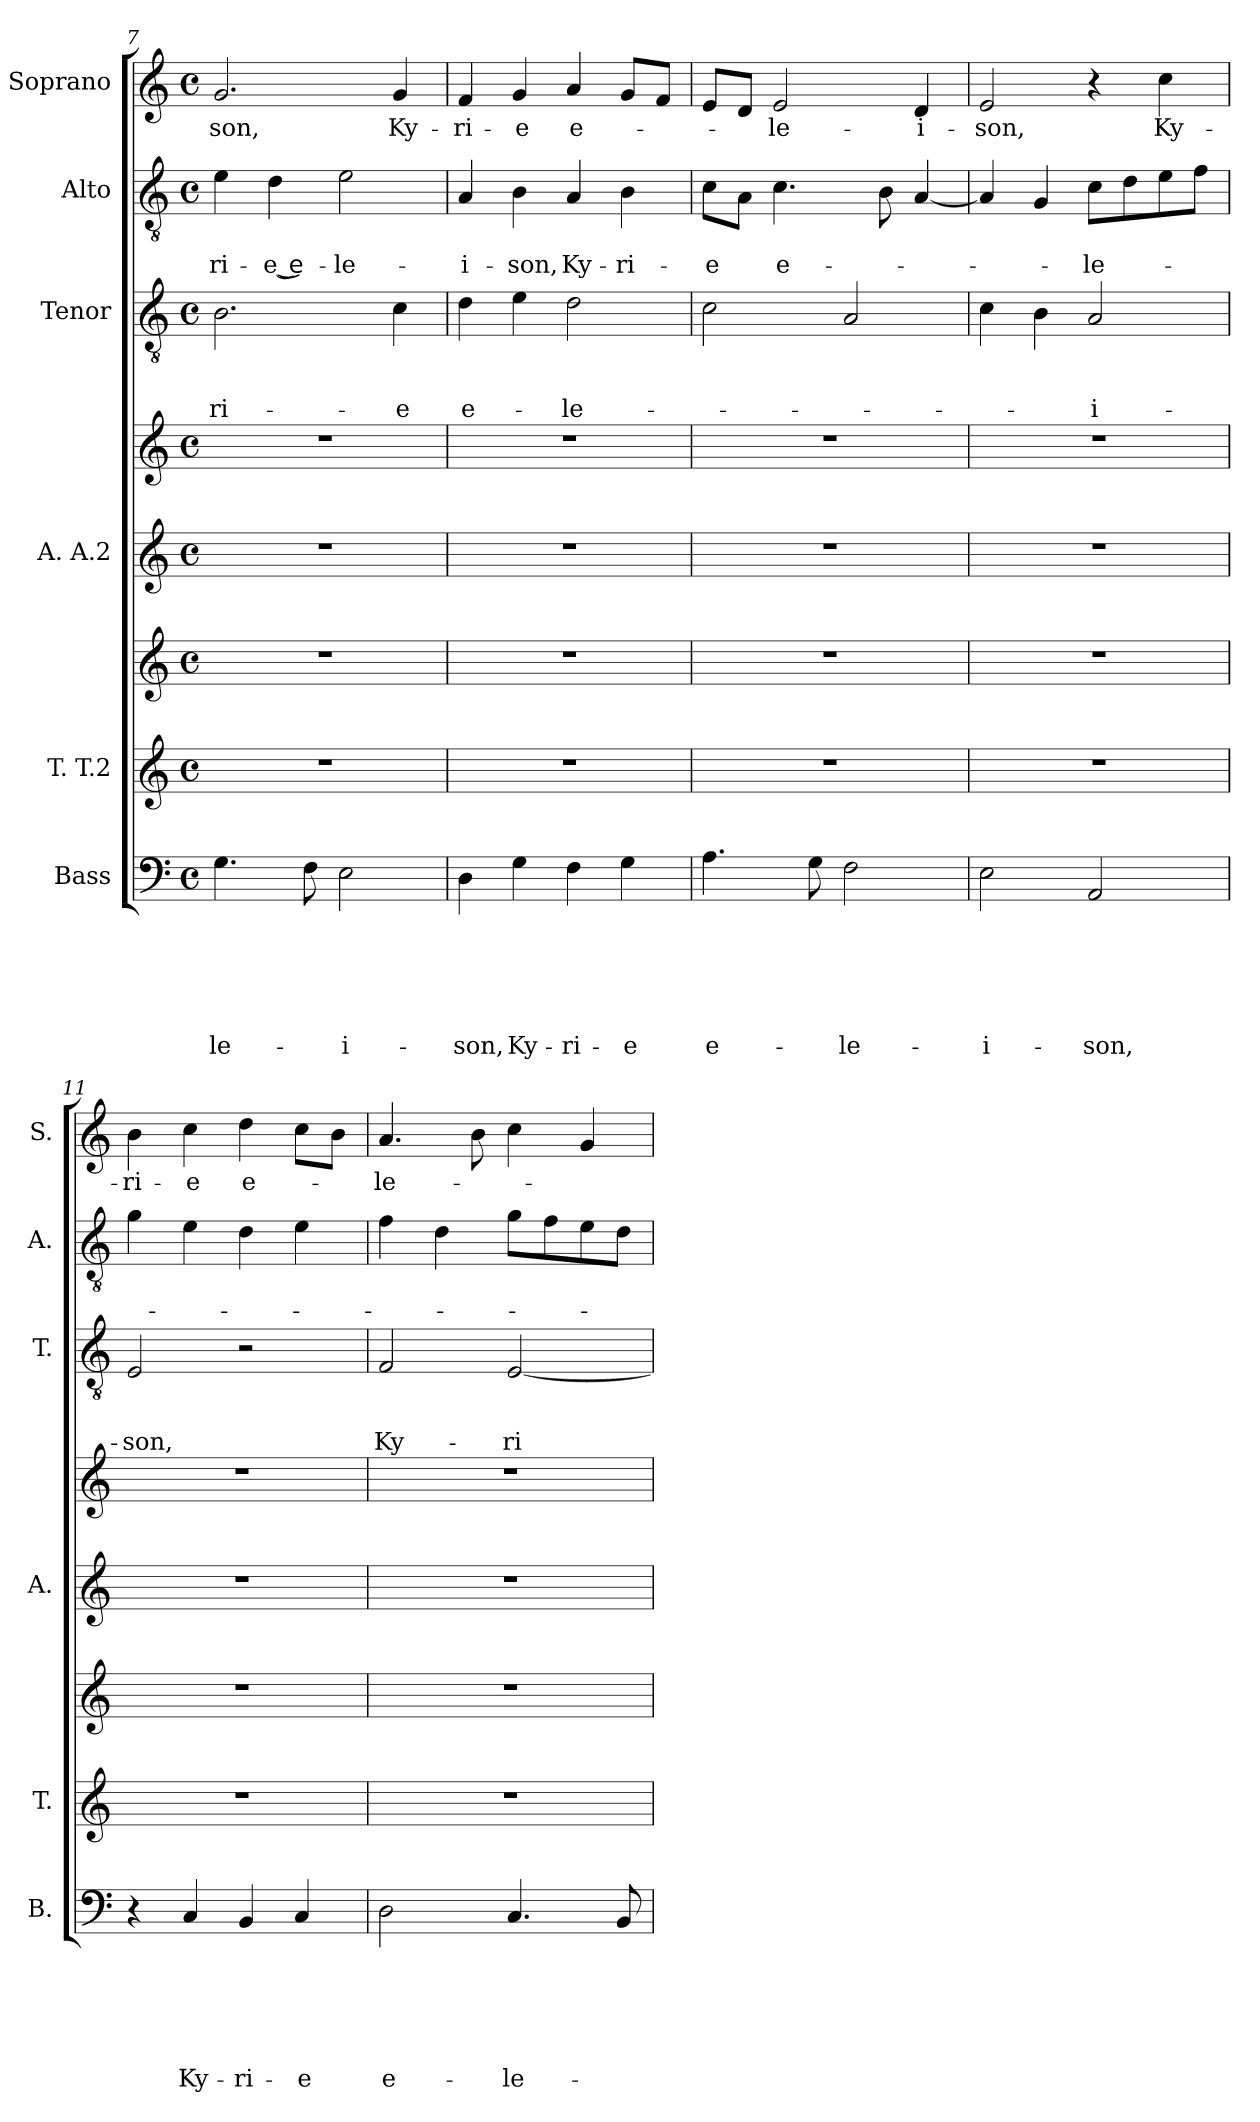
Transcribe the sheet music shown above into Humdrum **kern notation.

**kern	**text	**text	**text	**text	**text	**text	**kern	**kern	**kern	**kern	**kern	**text	**text	**text	**kern	**text	**text	**kern	**text
*part6	*part6	*part6	*part6	*part6	*part6	*part6	*part5	*part5	*part4	*part4	*part3	*part3	*part3	*part3	*part2	*part2	*part2	*part1	*part1
*staff8	*staff8	*staff8	*staff8	*staff8	*staff8	*staff8	*staff7	*staff6	*staff5	*staff4	*staff3	*staff3	*staff3	*staff3	*staff2	*staff2	*staff2	*staff1	*staff1
*I"Bass	*	*	*	*	*	*	*I"T. T.2	*	*I"A. A.2	*	*I"Tenor	*	*	*	*I"Alto	*	*	*I"Soprano	*
*I'B.	*	*	*	*	*	*	*I'T.	*	*I'A.	*	*I'T.	*	*	*	*I'A.	*	*	*I'S.	*
*clefF4	*	*	*	*	*	*	*clefG2	*clefG2	*clefG2	*clefG2	*clefGv2	*	*	*	*clefGv2	*	*	*clefG2	*
*k[]	*	*	*	*	*	*	*k[]	*k[]	*k[]	*k[]	*k[]	*	*	*	*k[]	*	*	*k[]	*
*C:	*	*	*	*	*	*	*C:	*C:	*C:	*C:	*C:	*	*	*	*C:	*	*	*C:	*
*M4/4	*	*	*	*	*	*	*M4/4	*M4/4	*M4/4	*M4/4	*M4/4	*	*	*	*M4/4	*	*	*M4/4	*
*met(c)	*	*	*	*	*	*	*met(c)	*met(c)	*met(c)	*met(c)	*met(c)	*	*	*	*met(c)	*	*	*met(c)	*
=7	=7	=7	=7	=7	=7	=7	=7	=7	=7	=7	=7	=7	=7	=7	=7	=7	=7	=7	=7
!	!	!	!	!	!	!LO:LY:b	!	!	!	!	!	!	!	!LO:LY:b	!	!	!LO:LY:b	!	!LO:LY:b
4.G\	.	.	.	.	.	-le-	1r	1r	1r	1r	2.B\	.	.	-ri-	4e\	.	-ri-	2.g/	-son,
!	!	!	!	!	!	!	!	!	!	!	!	!	!	!	!	!	!LO:LY:b:rj	!	!
.	.	.	.	.	.	.	.	.	.	.	.	.	.	.	4d\	.	-e ͜e-	.	.
8F\	.	.	.	.	.	.	.	.	.	.	.	.	.	.	.	.	.	.	.
!	!	!	!	!	!	!LO:LY:b	!	!	!	!	!	!	!	!	!	!	!LO:LY:b	!	!
2E\	.	.	.	.	.	-i-	.	.	.	.	.	.	.	.	2e\	.	-le-	.	.
!	!	!	!	!	!	!	!	!	!	!	!	!	!	!LO:LY:b	!	!	!	!	!LO:LY:b
.	.	.	.	.	.	.	.	.	.	.	4c\	.	.	-e	.	.	.	4g/	Ky-
=8	=8	=8	=8	=8	=8	=8	=8	=8	=8	=8	=8	=8	=8	=8	=8	=8	=8	=8	=8
!	!	!	!	!	!	!LO:LY:b	!	!	!	!	!	!	!	!LO:LY:b	!	!	!LO:LY:b	!	!LO:LY:b
4D\	.	.	.	.	.	-son,	1r	1r	1r	1r	4d\	.	.	e-	4A/	.	-i-	4f/	-ri-
!	!	!	!	!	!	!LO:LY:b	!	!	!	!	!	!	!	!	!	!	!LO:LY:b	!	!LO:LY:b
4G\	.	.	.	.	.	Ky-	.	.	.	.	4e\	.	.	.	4B\	.	-son,	4g/	-e
!	!	!	!	!	!	!LO:LY:b	!	!	!	!	!	!	!	!LO:LY:b	!	!	!LO:LY:b	!	!LO:LY:b
4F\	.	.	.	.	.	-ri-	.	.	.	.	2d\	.	.	-le-	4A/	.	Ky-	4a/	e-
!	!	!	!	!	!	!LO:LY:b	!	!	!	!	!	!	!	!	!	!	!LO:LY:b	!	!
4G\	.	.	.	.	.	-e	.	.	.	.	.	.	.	.	4B\	.	-ri-	8g/L	.
.	.	.	.	.	.	.	.	.	.	.	.	.	.	.	.	.	.	8f/J	.
=9	=9	=9	=9	=9	=9	=9	=9	=9	=9	=9	=9	=9	=9	=9	=9	=9	=9	=9	=9
!	!	!	!	!	!	!LO:LY:b	!	!	!	!	!	!	!	!	!	!	!LO:LY:b	!	!
4.A\	.	.	.	.	.	e-	1r	1r	1r	1r	2c\	.	.	.	8c\L	.	-e	8e/L	.
.	.	.	.	.	.	.	.	.	.	.	.	.	.	.	8A\J	.	.	8d/J	.
!	!	!	!	!	!	!	!	!	!	!	!	!	!	!	!	!	!LO:LY:b	!	!LO:LY:b
.	.	.	.	.	.	.	.	.	.	.	.	.	.	.	4.c\	.	e-	2e/	-le-
8G\	.	.	.	.	.	.	.	.	.	.	.	.	.	.	.	.	.	.	.
!	!	!	!	!	!	!LO:LY:b	!	!	!	!	!	!	!	!	!	!	!	!	!
2F\	.	.	.	.	.	-le-	.	.	.	.	2A/	.	.	.	.	.	.	.	.
.	.	.	.	.	.	.	.	.	.	.	.	.	.	.	8B\	.	.	.	.
!	!	!	!	!	!	!	!	!	!	!	!	!	!	!	!	!	!	!	!LO:LY:b
.	.	.	.	.	.	.	.	.	.	.	.	.	.	.	[>4A/	.	.	4d/	-i-
!!LO:PB:g=z
=10	=10	=10	=10	=10	=10	=10	=10	=10	=10	=10	=10	=10	=10	=10	=10	=10	=10	=10	=10
!	!	!	!	!	!	!LO:LY:b	!	!	!	!	!	!	!	!	!	!	!	!	!LO:LY:b
2E\	.	.	.	.	.	-i-	1r	1r	1r	1r	4c\	.	.	.	4A/]	.	.	2e/	-son,
.	.	.	.	.	.	.	.	.	.	.	4B\	.	.	.	4G/	.	.	.	.
!	!	!	!	!	!	!LO:LY:b	!	!	!	!	!	!	!	!LO:LY:b	!	!	!LO:LY:b	!	!
2AA/	.	.	.	.	.	-son,	.	.	.	.	2A/	.	.	-i-	8c\L	.	-le-	4r	.
.	.	.	.	.	.	.	.	.	.	.	.	.	.	.	8d\	.	.	.	.
!	!	!	!	!	!	!	!	!	!	!	!	!	!	!	!	!	!	!	!LO:LY:b
.	.	.	.	.	.	.	.	.	.	.	.	.	.	.	8e\	.	.	4cc\	Ky-
.	.	.	.	.	.	.	.	.	.	.	.	.	.	.	8f\J	.	.	.	.
=11	=11	=11	=11	=11	=11	=11	=11	=11	=11	=11	=11	=11	=11	=11	=11	=11	=11	=11	=11
!	!	!	!	!	!	!	!	!	!	!	!	!	!	!LO:LY:b	!	!	!	!	!LO:LY:b
4r	.	.	.	.	.	.	1r	1r	1r	1r	2E/	.	.	-son,	4g\	.	.	4b\	-ri-
!	!	!	!	!	!	!LO:LY:b	!	!	!	!	!	!	!	!	!	!	!	!	!LO:LY:b
4C/	.	.	.	.	.	Ky-	.	.	.	.	.	.	.	.	4e\	.	.	4cc\	-e
!	!	!	!	!	!	!LO:LY:b	!	!	!	!	!	!	!	!	!	!	!	!	!LO:LY:b
4BB/	.	.	.	.	.	-ri-	.	.	.	.	2r	.	.	.	4d\	.	.	4dd\	e-
!	!	!	!	!	!	!LO:LY:b	!	!	!	!	!	!	!	!	!	!	!	!	!
4C/	.	.	.	.	.	-e	.	.	.	.	.	.	.	.	4e\	.	.	8cc\L	.
.	.	.	.	.	.	.	.	.	.	.	.	.	.	.	.	.	.	8b\J	.
=12	=12	=12	=12	=12	=12	=12	=12	=12	=12	=12	=12	=12	=12	=12	=12	=12	=12	=12	=12
!	!	!	!	!	!	!LO:LY:b	!	!	!	!	!	!	!	!LO:LY:b	!	!	!	!	!LO:LY:b
2D\	.	.	.	.	.	e-	1r	1r	1r	1r	2F/	.	.	Ky-	4f\	.	.	4.a/	-le-
.	.	.	.	.	.	.	.	.	.	.	.	.	.	.	4d\	.	.	.	.
.	.	.	.	.	.	.	.	.	.	.	.	.	.	.	.	.	.	8b\	.
!	!	!	!	!	!	!LO:LY:b	!	!	!	!	!	!	!	!LO:LY:b	!	!	!	!	!
4.C/	.	.	.	.	.	-le-	.	.	.	.	[<2E/	.	.	-ri-	8g\L	.	.	4cc\	.
.	.	.	.	.	.	.	.	.	.	.	.	.	.	.	8f\	.	.	.	.
.	.	.	.	.	.	.	.	.	.	.	.	.	.	.	8e\	.	.	4g/	.
8BB/	.	.	.	.	.	.	.	.	.	.	.	.	.	.	8d\J	.	.	.	.
=	=	=	=	=	=	=	=	=	=	=	=	=	=	=	=	=	=	=	=
*-	*-	*-	*-	*-	*-	*-	*-	*-	*-	*-	*-	*-	*-	*-	*-	*-	*-	*-	*-
